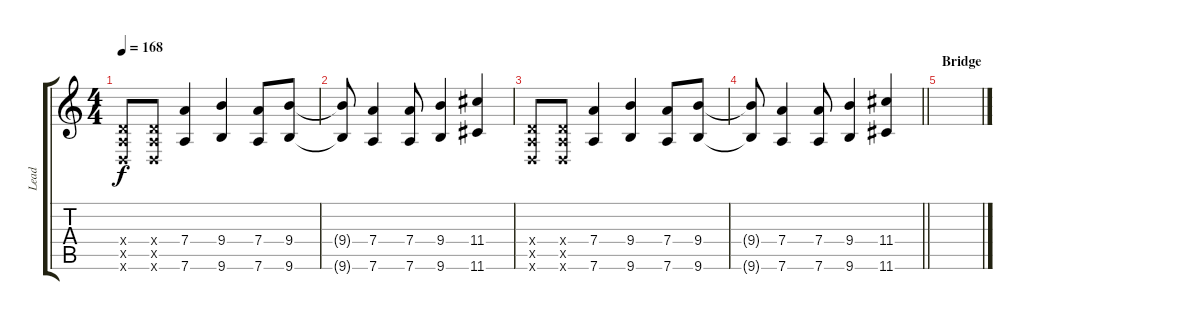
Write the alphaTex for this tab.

\track ("Lead" "Lead") {instrument electricguitarclean}
\staff {score tabs}
\tuning (E4 B3 G3 D3 A2 D2) {hide}
\ts (4 4)
\tempo 168
\clef g2
\ks c
(0.4{x} 0.5{x} 0.6{x}).8{dy f} (0.4{x} 0.5{x} 0.6{x}).8 (7.4 7.6).4 (9.4 9.6).4 (7.4 7.6).8 (9.4 9.6).8 |
(9.4{t} 9.6{t}).8 (7.4 7.6).4 (7.4 7.6).8 (9.4 9.6).4 (11.4 11.6).4 |
(0.4{x} 0.5{x} 0.6{x}).8 (0.4{x} 0.5{x} 0.6{x}).8 (7.4 7.6).4 (9.4 9.6).4 (7.4 7.6).8 (9.4 9.6).8 |
\barLineRight lightlight
(9.4{t} 9.6{t}).8 (7.4 7.6).4 (7.4 7.6).8 (9.4 9.6).4 (11.4 11.6).4 |
\section ("" "Bridge")
